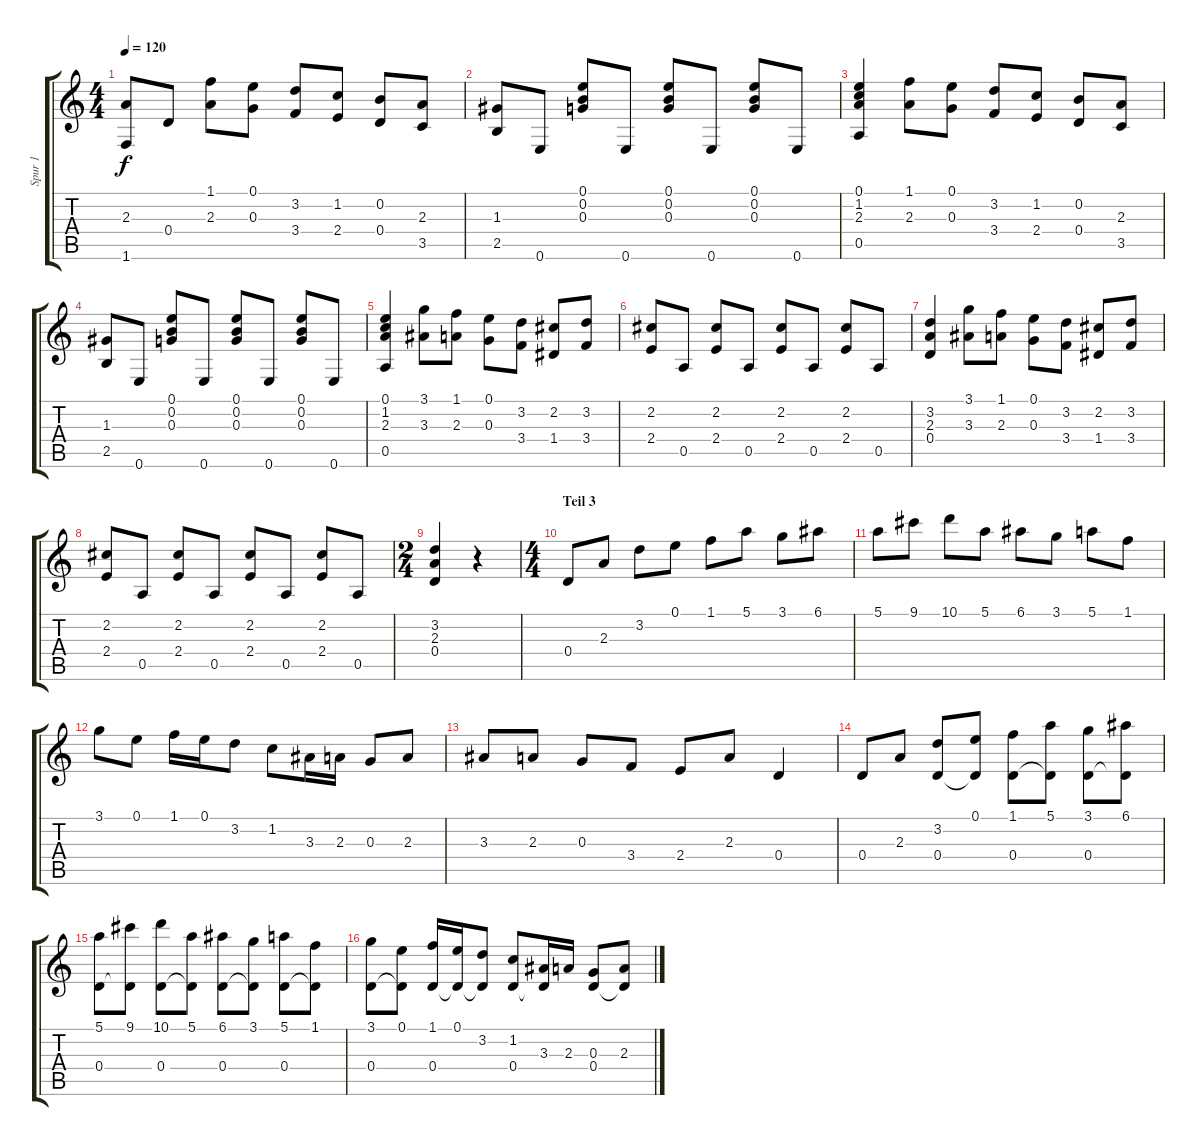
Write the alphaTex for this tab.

\track ("Spur 1" "Spur 1") {instrument acousticguitarnylon}
\staff {score tabs}
\tuning (E4 B3 G3 D3 A2 E2) {hide}
\ts (4 4)
\tempo 120
\clef g2
\ks c
(2.3 1.6).8{dy f} 0.4.8 (1.1 2.3).8 (0.1 0.3).8 (3.2 3.4).8 (1.2 2.4).8 (0.2 0.4).8 (2.3 3.5).8 |
(1.3 2.5).8 0.6.8 (0.1 0.2 0.3).8 0.6.8 (0.1 0.2 0.3).8 0.6.8 (0.1 0.2 0.3).8 0.6.8 |
(0.1 1.2 2.3 0.5).4 (1.1 2.3).8 (0.1 0.3).8 (3.2 3.4).8 (1.2 2.4).8 (0.2 0.4).8 (2.3 3.5).8 |
(1.3 2.5).8 0.6.8 (0.1 0.2 0.3).8 0.6.8 (0.1 0.2 0.3).8 0.6.8 (0.1 0.2 0.3).8 0.6.8 |
(0.1 1.2 2.3 0.5).4 (3.1 3.3).8 (1.1 2.3).8 (0.1 0.3).8 (3.2 3.4).8 (2.2 1.4).8 (3.2 3.4).8 |
(2.2 2.4).8 0.5.8 (2.2 2.4).8 0.5.8 (2.2 2.4).8 0.5.8 (2.2 2.4).8 0.5.8 |
(3.2 2.3 0.4).4 (3.1 3.3).8 (1.1 2.3).8 (0.1 0.3).8 (3.2 3.4).8 (2.2 1.4).8 (3.2 3.4).8 |
(2.2 2.4).8 0.5.8 (2.2 2.4).8 0.5.8 (2.2 2.4).8 0.5.8 (2.2 2.4).8 0.5.8 |
\ts (2 4)
(3.2 2.3 0.4).4 r.4 |
\ts (4 4)
\section ("" "Teil 3")
0.4.8 2.3.8 3.2.8 0.1.8 1.1.8 5.1.8 3.1.8 6.1.8 |
5.1.8 9.1.8 10.1.8 5.1.8 6.1.8 3.1.8 5.1.8 1.1.8 |
3.1.8 0.1.8 1.1.16 0.1.16 3.2.8 1.2.8 3.3.16 2.3.16 0.3.8 2.3.8 |
3.3.8 2.3.8 0.3.8 3.4.8 2.4.8 2.3.8 0.4.4 |
0.4.8 2.3.8 (3.2 0.4).8 (0.1 0.4{t}).8 (1.1 0.4).8 (5.1 0.4{t}).8 (3.1 0.4).8 (6.1 0.4{t}).8 |
(5.1 0.4).8 (9.1 0.4{t}).8 (10.1 0.4).8 (5.1 0.4{t}).8 (6.1 0.4).8 (3.1 0.4{t}).8 (5.1 0.4).8 (1.1 0.4{t}).8 |
(3.1 0.4).8 (0.1 0.4{t}).8 (1.1 0.4).16 (0.1 0.4{t}).16 (3.2 0.4{t}).8 (1.2 0.4).8 (3.3 0.4{t}).16 2.3.16 (0.3 0.4).8 (2.3 0.4{t}).8
